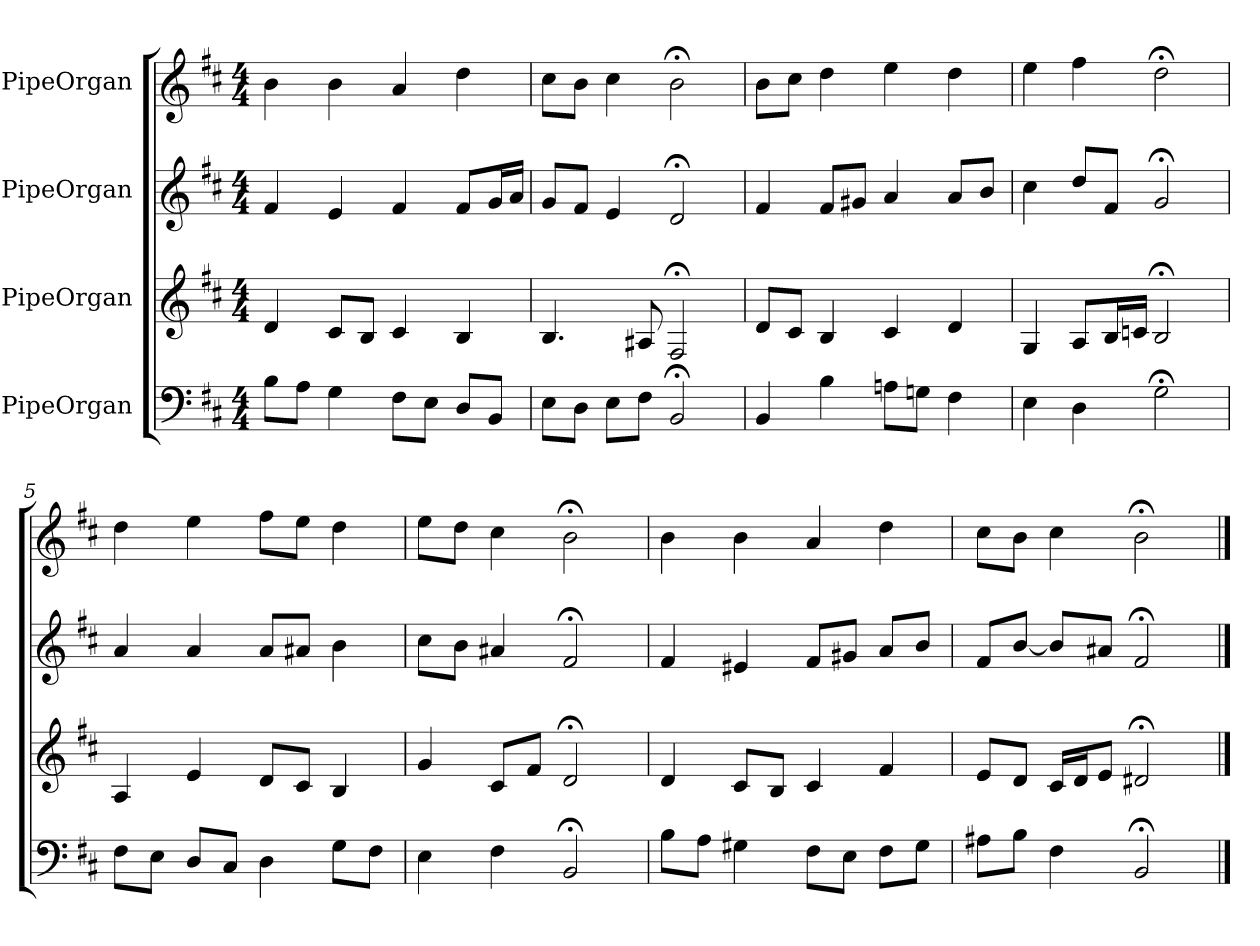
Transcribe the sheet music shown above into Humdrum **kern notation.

**kern	**kern	**kern	**kern
*part4	*part3	*part2	*part1
*staff4	*staff3	*staff2	*staff1
*I"PipeOrgan	*I"PipeOrgan	*I"PipeOrgan	*I"PipeOrgan
*k[f#c#]	*k[f#c#]	*k[f#c#]	*k[f#c#]
*b:	*b:	*b:	*b:
*M4/4	*M4/4	*M4/4	*M4/4
*MM60	*MM60	*MM60	*MM60
=1	=1	=1	=1
8BL	4d	4f#	4b
8AJ	.	.	.
4G	8c#L	4e	4b
.	8BJ	.	.
8F#L	4c#	4f#	4a
8EJ	.	.	.
8DL	4B	8f#L	4dd
8BBJ	.	16gL	.
.	.	16aJJ	.
=2	=2	=2	=2
8EL	4.B	8gL	8cc#L
8DJ	.	8f#J	8bJ
8EL	.	4e	4cc#
8F#J	8A#X	.	.
2BB;<	2F#;<	2d;<	2b;<
=3	=3	=3	=3
4BB	8dL	4f#	8bL
.	8c#J	.	8cc#J
4B	4B	8f#L	4dd
.	.	8g#XJ	.
8AnL	4c#	4a	4ee
8GnJ	.	.	.
4F#	4d	8aL	4dd
.	.	8bJ	.
=4	=4	=4	=4
4E	4G	4cc#	4ee
4D	8AL	8ddL	4ff#
.	16BL	8f#J	.
.	16cnJJ	.	.
2G;<	2B;<	2g;<	2dd;<
=5	=5	=5	=5
8F#L	4A	4a	4dd
8EJ	.	.	.
8DL	4e	4a	4ee
8C#J	.	.	.
4D	8dL	8aL	8ff#L
.	8c#J	8a#XJ	8eeJ
8GL	4B	4b	4dd
8F#J	.	.	.
=6	=6	=6	=6
4E	4g	8cc#L	8eeL
.	.	8bJ	8ddJ
4F#	8c#L	4a#X	4cc#
.	8f#J	.	.
2BB;<	2d;<	2f#;<	2b;<
=7	=7	=7	=7
8BL	4d	4f#	4b
8AJ	.	.	.
4G#X	8c#L	4e#X	4b
.	8BJ	.	.
8F#L	4c#	8f#L	4a
8EJ	.	8g#XJ	.
8F#L	4f#	8aL	4dd
8G#J	.	8bJ	.
=8	=8	=8	=8
8A#XL	8eL	8f#L	8cc#L
8BJ	8dJ	[8bJ	8bJ
4F#	16c#LL	8bL]	4cc#
.	16dJ	.	.
.	8eJ	8a#XJ	.
2BB;<	2d#X;<	2f#;<	2b;<
==	==	==	==
*-	*-	*-	*-
